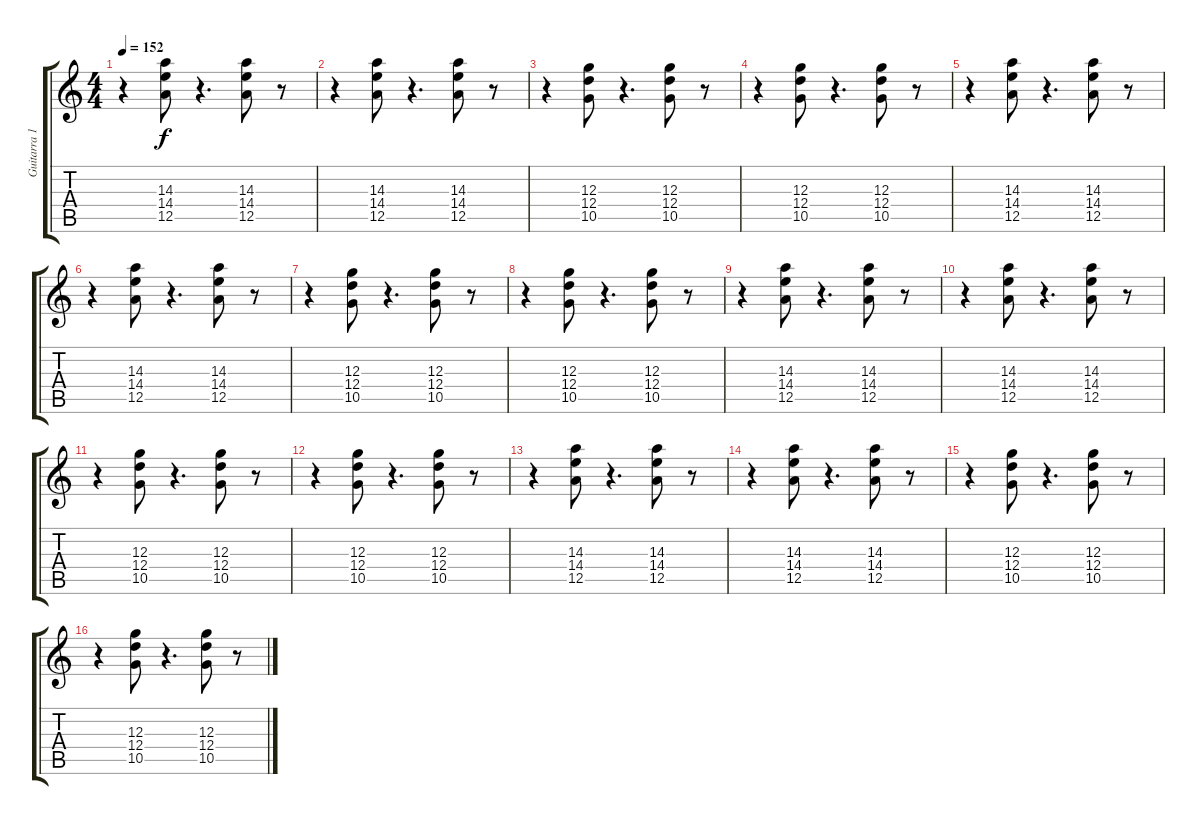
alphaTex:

\track ("Guitarra 1" "Guitarra 1") {instrument distortionguitar}
\staff {score tabs}
\tuning (E4 B3 G3 D3 A2 E2) {hide}
\ts (4 4)
\tempo 152
\clef g2
\ks c
r.4{dy f} (14.3 14.4 12.5).8 r.4{d} (14.3 14.4 12.5).8 r.8 |
r.4 (14.3 14.4 12.5).8 r.4{d} (14.3 14.4 12.5).8 r.8 |
r.4 (12.3 12.4 10.5).8 r.4{d} (12.3 12.4 10.5).8 r.8 |
r.4 (12.3 12.4 10.5).8 r.4{d} (12.3 12.4 10.5).8 r.8 |
r.4 (14.3 14.4 12.5).8 r.4{d} (14.3 14.4 12.5).8 r.8 |
r.4 (14.3 14.4 12.5).8 r.4{d} (14.3 14.4 12.5).8 r.8 |
r.4 (12.3 12.4 10.5).8 r.4{d} (12.3 12.4 10.5).8 r.8 |
r.4 (12.3 12.4 10.5).8 r.4{d} (12.3 12.4 10.5).8 r.8 |
r.4 (14.3 14.4 12.5).8 r.4{d} (14.3 14.4 12.5).8 r.8 |
r.4 (14.3 14.4 12.5).8 r.4{d} (14.3 14.4 12.5).8 r.8 |
r.4 (12.3 12.4 10.5).8 r.4{d} (12.3 12.4 10.5).8 r.8 |
r.4 (12.3 12.4 10.5).8 r.4{d} (12.3 12.4 10.5).8 r.8 |
r.4 (14.3 14.4 12.5).8 r.4{d} (14.3 14.4 12.5).8 r.8 |
r.4 (14.3 14.4 12.5).8 r.4{d} (14.3 14.4 12.5).8 r.8 |
r.4 (12.3 12.4 10.5).8 r.4{d} (12.3 12.4 10.5).8 r.8 |
r.4 (12.3 12.4 10.5).8 r.4{d} (12.3 12.4 10.5).8 r.8
